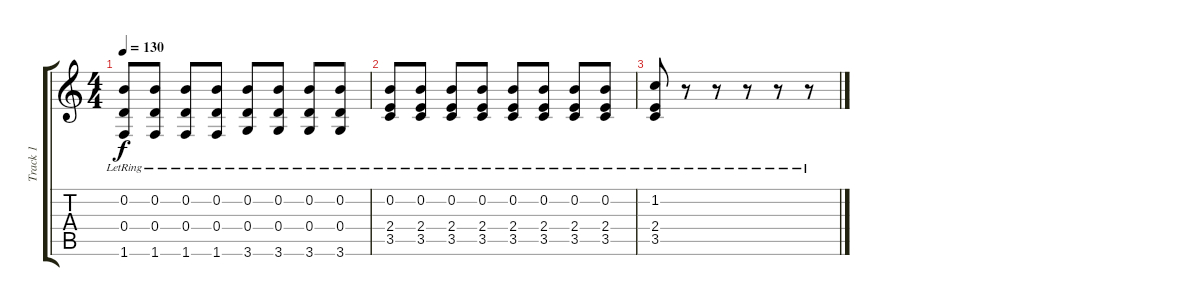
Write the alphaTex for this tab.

\track ("Track 1" "Track 1") {instrument electricguitarjazz}
\staff {score tabs}
\tuning (E4 B3 G3 D3 A2 E2) {hide}
\ts (4 4)
\tempo 130
\clef g2
\ks c
(0.2{lr} 0.4{lr} 1.6{lr}).8{dy f} (0.2{lr} 0.4{lr} 1.6{lr}).8 (0.2{lr} 0.4{lr} 1.6{lr}).8 (0.2{lr} 0.4{lr} 1.6{lr}).8 (0.2{lr} 0.4{lr} 3.6{lr}).8 (0.2{lr} 0.4{lr} 3.6{lr}).8 (0.2{lr} 0.4{lr} 3.6{lr}).8 (0.2{lr} 0.4{lr} 3.6{lr}).8 |
(0.2{lr} 2.4{lr} 3.5{lr}).8 (0.2{lr} 2.4{lr} 3.5{lr}).8 (0.2{lr} 2.4{lr} 3.5{lr}).8 (0.2{lr} 2.4{lr} 3.5{lr}).8 (0.2{lr} 2.4{lr} 3.5{lr}).8 (0.2{lr} 2.4{lr} 3.5{lr}).8 (0.2{lr} 2.4{lr} 3.5{lr}).8 (0.2{lr} 2.4{lr} 3.5{lr}).8 |
(1.2{lr} 2.4{lr} 3.5{lr}).8 r.8 r.8 r.8 r.8 r.8
